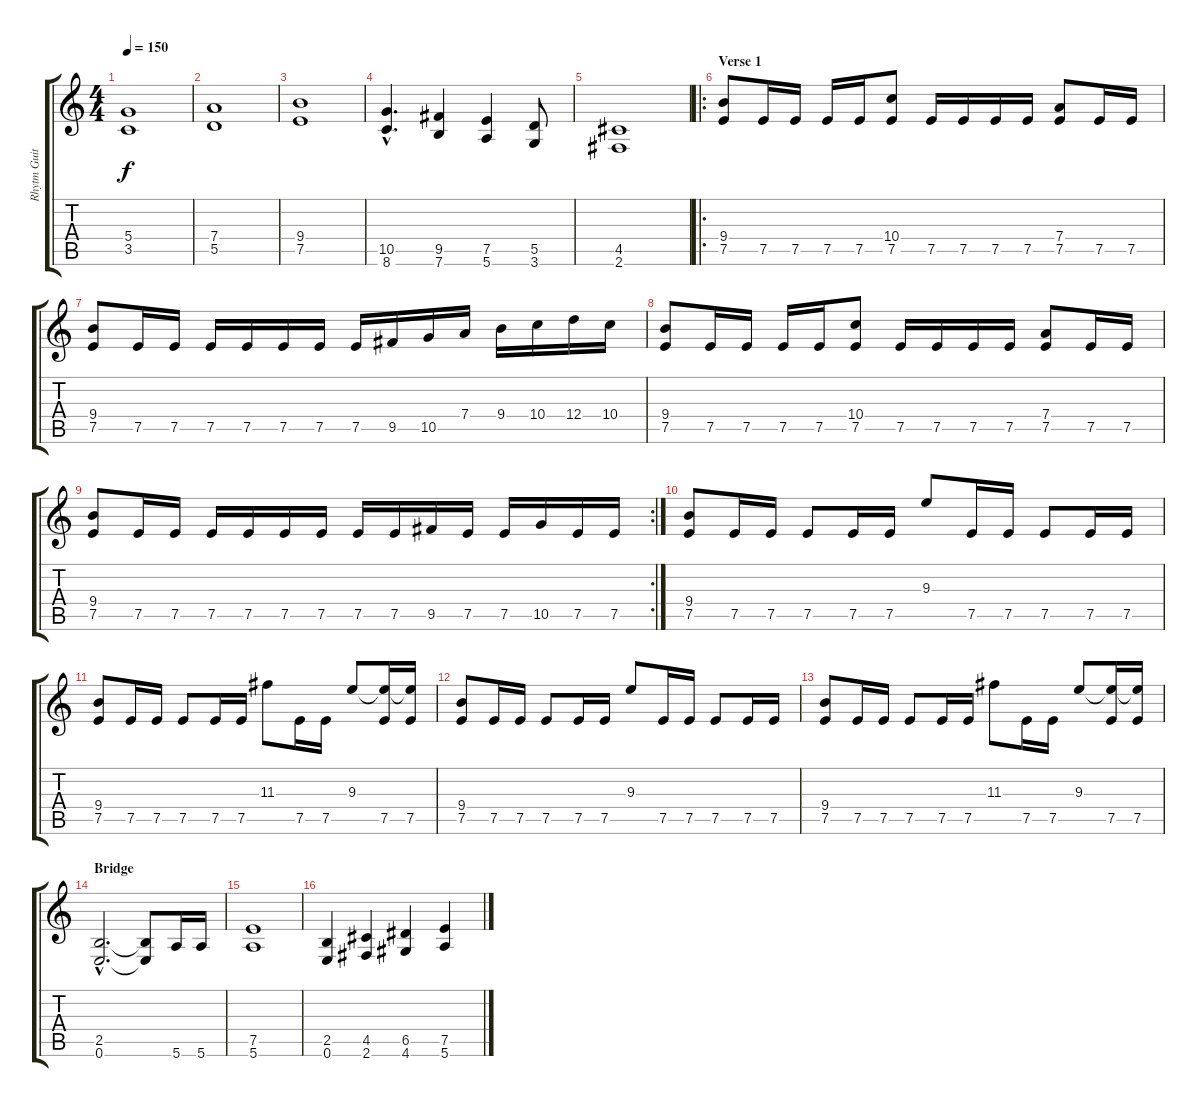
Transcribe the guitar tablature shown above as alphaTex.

\track ("Rhytm Guitar" "Rhytm Guit") {instrument distortionguitar}
\staff {score tabs}
\tuning (E4 B3 G3 D3 A2 E2) {hide}
\ts (4 4)
\tempo 150
\clef g2
\ks c
(5.4 3.5).1{dy f} |
(7.4 5.5).1 |
(9.4 7.5).1 |
(10.5{hac} 8.6{hac}).4{d} (9.5 7.6).4 (7.5 5.6).4 (5.5 3.6).8 |
(4.5 2.6).1 |
\ro
\section ("" "Verse 1")
(9.4 7.5).8 7.5.16 7.5.16 7.5.16 7.5.16 (10.4 7.5).8 7.5.16 7.5.16 7.5.16 7.5.16 (7.4 7.5).8 7.5.16 7.5.16 |
(9.4 7.5).8 7.5.16 7.5.16 7.5.16 7.5.16 7.5.16 7.5.16 7.5.16 9.5.16 10.5.16 7.4.16 9.4.16 10.4.16 12.4.16 10.4.16 |
(9.4 7.5).8 7.5.16 7.5.16 7.5.16 7.5.16 (10.4 7.5).8 7.5.16 7.5.16 7.5.16 7.5.16 (7.4 7.5).8 7.5.16 7.5.16 |
\rc 2
(9.4 7.5).8 7.5.16 7.5.16 7.5.16 7.5.16 7.5.16 7.5.16 7.5.16 7.5.16 9.5.16 7.5.16 7.5.16 10.5.16 7.5.16 7.5.16 |
(9.4 7.5).8 7.5.16 7.5.16 7.5.8 7.5.16 7.5.16 9.3.8 7.5.16 7.5.16 7.5.8 7.5.16 7.5.16 |
(9.4 7.5).8 7.5.16 7.5.16 7.5.8 7.5.16 7.5.16 11.3.8 7.5.16 7.5.16 9.3.8 (9.3{t} 7.5).16 (9.3{t} 7.5).16 |
(9.4 7.5).8 7.5.16 7.5.16 7.5.8 7.5.16 7.5.16 9.3.8 7.5.16 7.5.16 7.5.8 7.5.16 7.5.16 |
(9.4 7.5).8 7.5.16 7.5.16 7.5.8 7.5.16 7.5.16 11.3.8 7.5.16 7.5.16 9.3.8 (9.3{t} 7.5).16 (9.3{t} 7.5).16 |
\section ("" "Bridge")
(2.5{hac} 0.6{hac}).2{d} (2.5{t} 0.6{t}).8 5.6.16 5.6.16 |
(7.5 5.6).1 |
(2.5 0.6).4 (4.5 2.6).4 (6.5 4.6).4 (7.5 5.6).4
